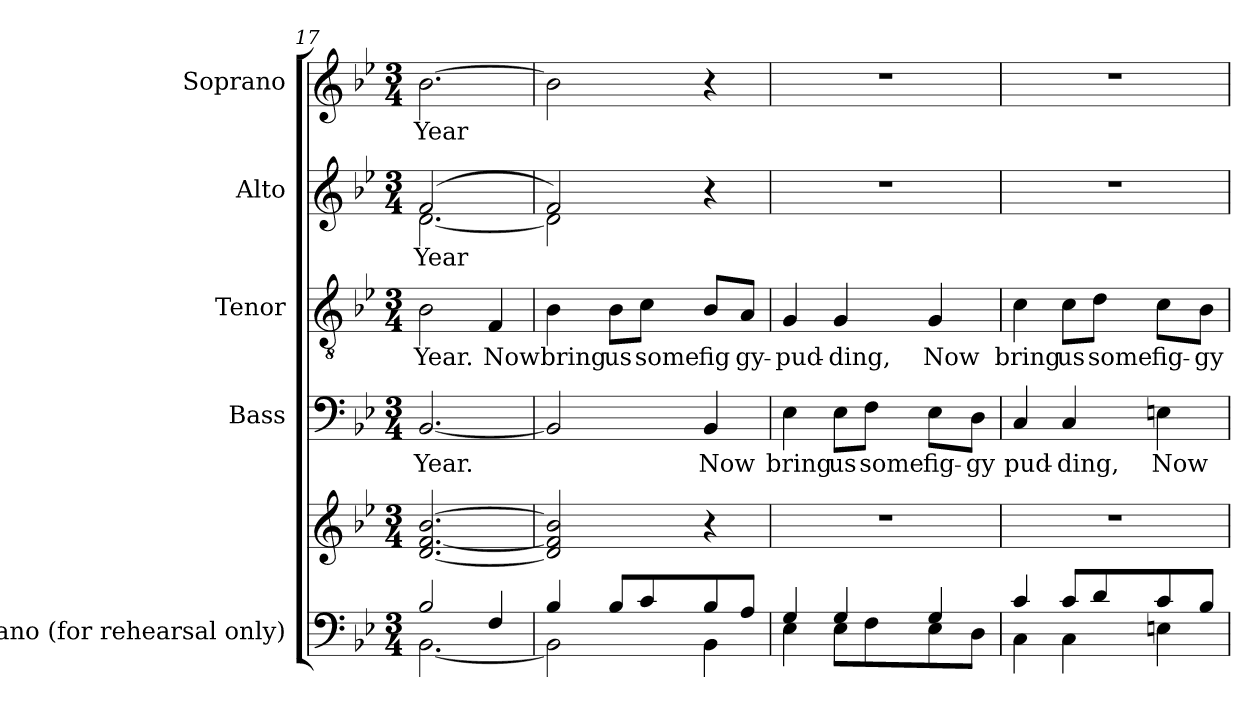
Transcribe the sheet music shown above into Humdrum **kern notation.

**kern	**kern	**kern	**text	**kern	**text	**kern	**text	**kern	**text
*part5	*part5	*part4	*part4	*part3	*part3	*part2	*part2	*part1	*part1
*staff6	*staff5	*staff4	*staff4	*staff3	*staff3	*staff2	*staff2	*staff1	*staff1
*I"Piano (for rehearsal  only)	*	*I"Bass	*	*I"Tenor	*	*I"Alto	*	*I"Soprano	*
*I'Pno.	*	*I'B.	*	*I'T.	*	*I'A.	*	*I'S.	*
!!LO:LB:g=z
*clefF4	*clefG2	*clefF4	*	*clefGv2	*	*clefG2	*	*clefG2	*
*	*	*	*	*ITrd7c12	*	*	*	*	*
*k[b-e-]	*k[b-e-]	*k[b-e-]	*	*k[b-e-]	*	*k[b-e-]	*	*k[b-e-]	*
*B-:	*B-:	*B-:	*	*B-:	*	*B-:	*	*B-:	*
*M3/4	*M3/4	*M3/4	*	*M3/4	*	*M3/4	*	*M3/4	*
=17	=17	=17	=17	=17	=17	=17	=17	=17	=17
*^	*	*	*	*	*	*	*	*	*
!	!	!	!	!LO:LY:b:color=#000000	!	!	!	!	!	!
!	!	!	!	!	!	!LO:LY:b:color=#000000	!	!	!	!
!	!	!	!	!	!	!	!	!LO:LY:b:color=#000000	!	!
*	*	*	*	*	*	*	*^	*	*	*
!	!	!	!	!	!	!	!	!	!	!	!LO:LY:b:color=#000000
2B-i/	[2.BB-i\	[2.di/ [2.fi [2.b-i	[2.BB-i/	Year.	2BB-i\	Year.	(2fi/	[2.di\	Year	[2.b-i\	Year
!	!	!	!	!	!	!LO:LY:b:color=#000000	!	!	!	!	!
4Fi/	.	.	.	.	4FFi/	Now	4ryy	.	.	.	.
=18	=18	=18	=18	=18	=18	=18	=18	=18	=18	=18	=18
!	!	!	!	!	!	!LO:LY:b:color=#000000	!	!	!	!	!
4B-i/	2BB-i\]	2di/] 2fi] 2b-i]	2BB-i/]	.	4BB-i\	bring	2fi/)	2di\]	.	2b-i\]	.
!	!	!	!	!	!	!LO:LY:b:color=#000000	!	!	!	!	!
8B-i/L	.	.	.	.	8BB-i\L	us	.	.	.	.	.
!	!	!	!	!	!	!LO:LY:b:color=#000000	!	!	!	!	!
8ci/	.	.	.	.	8Ci\J	some	.	.	.	.	.
!	!	!	!	!LO:LY:b:color=#000000	!	!	!	!	!	!	!
!	!	!	!	!	!	!LO:LY:b:color=#000000	!	!	!	!	!
8B-i/	4BB-i\	4r	4BB-i/	Now	8BB-i/L	fig	4r	4ryy	.	4r	.
!	!	!	!	!	!	!LO:LY:b:color=#000000	!	!	!	!	!
8Ai/J	.	.	.	.	8AAi/J	-gy-	.	.	.	.	.
*	*	*	*	*	*	*	*v	*v	*	*	*
=19	=19	=19	=19	=19	=19	=19	=19	=19	=19	=19
!	!	!LO:N:vis=1	!	!	!	!	!	!	!	!
!	!	!	!	!LO:LY:b:color=#000000	!	!	!	!	!	!
!	!	!	!	!	!	!LO:LY:b:color=#000000	!LO:N:vis=1	!	!LO:N:vis=1	!
4Gi/	4E-i\	2.r	4E-i\	bring	4GGi/	-pud-	2.r	.	2.r	.
!	!	!	!	!LO:LY:b:color=#000000	!	!	!	!	!	!
!	!	!	!	!	!	!LO:LY:b:color=#000000	!	!	!	!
4Gi/	8E-i\L	.	8E-i\L	us	4GGi/	-ding,	.	.	.	.
!	!	!	!	!LO:LY:b:color=#000000	!	!	!	!	!	!
.	8Fi\	.	8Fi\J	some	.	.	.	.	.	.
!	!	!	!	!LO:LY:b:color=#000000	!	!	!	!	!	!
!	!	!	!	!	!	!LO:LY:b:color=#000000	!	!	!	!
4Gi/	8E-i\	.	8E-i\L	fig-	4GGi/	Now	.	.	.	.
!	!	!	!	!LO:LY:b:color=#000000	!	!	!	!	!	!
.	8Di\J	.	8Di\J	-gy	.	.	.	.	.	.
=20	=20	=20	=20	=20	=20	=20	=20	=20	=20	=20
!	!	!LO:N:vis=1	!	!	!	!	!	!	!	!
!	!	!	!	!LO:LY:b:color=#000000	!	!	!	!	!	!
!	!	!	!	!	!	!LO:LY:b:color=#000000	!LO:N:vis=1	!	!LO:N:vis=1	!
4ci/	4Ci\	2.r	4Ci/	pud-	4Ci\	bring	2.r	.	2.r	.
!	!	!	!	!LO:LY:b:color=#000000	!	!	!	!	!	!
!	!	!	!	!	!	!LO:LY:b:color=#000000	!	!	!	!
8ci/L	4Ci\	.	4Ci/	-ding,	8Ci\L	us	.	.	.	.
!	!	!	!	!	!	!LO:LY:b:color=#000000	!	!	!	!
8di/	.	.	.	.	8Di\J	some	.	.	.	.
!	!	!	!	!LO:LY:b:color=#000000	!	!	!	!	!	!
!	!	!	!	!	!	!LO:LY:b:color=#000000	!	!	!	!
8ci/	4Eni\	.	4Eni\	Now	8Ci\L	fig-	.	.	.	.
!	!	!	!	!	!	!LO:LY:b:color=#000000	!	!	!	!
8B-i/J	.	.	.	.	8BB-i\J	-gy	.	.	.	.
*v	*v	*	*	*	*	*	*	*	*	*
=	=	=	=	=	=	=	=	=	=
*-	*-	*-	*-	*-	*-	*-	*-	*-	*-
